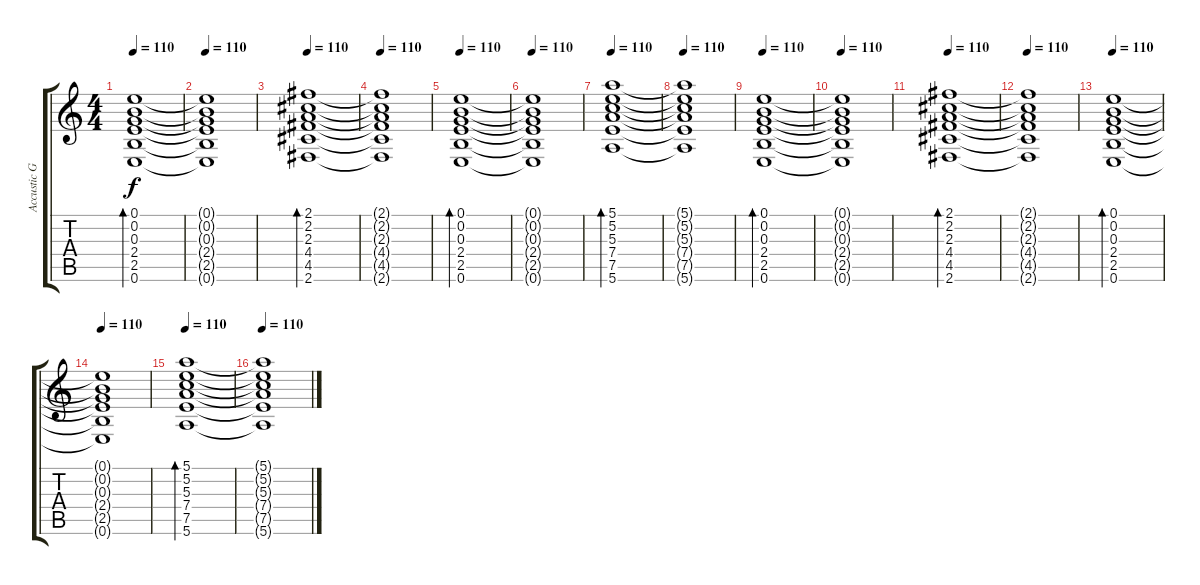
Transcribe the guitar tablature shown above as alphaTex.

\track ("Accustic Guitar 1" "Accustic G") {instrument electricguitarclean}
\staff {score tabs}
\tuning (E4 B3 G3 D3 A2 E2) {hide}
\ts (4 4)
\tempo 110
\clef g2
\ks c
(0.1 0.2 0.3 2.4 2.5 0.6).1{bd 60 dy f} |
\tempo 110
(0.1{t} 0.2{t} 0.3{t} 2.4{t} 2.5{t} 0.6{t}).1 |
\tempo 110
(2.1 2.2 2.3 4.4 4.5 2.6).1{bd 60} |
\tempo 110
(2.1{t} 2.2{t} 2.3{t} 4.4{t} 4.5{t} 2.6{t}).1 |
\tempo 110
(0.1 0.2 0.3 2.4 2.5 0.6).1{bd 60} |
\tempo 110
(0.1{t} 0.2{t} 0.3{t} 2.4{t} 2.5{t} 0.6{t}).1 |
\tempo 110
(5.1 5.2 5.3 7.4 7.5 5.6).1{bd 60} |
\tempo 110
(5.1{t} 5.2{t} 5.3{t} 7.4{t} 7.5{t} 5.6{t}).1 |
\tempo 110
(0.1 0.2 0.3 2.4 2.5 0.6).1{bd 60} |
\tempo 110
(0.1{t} 0.2{t} 0.3{t} 2.4{t} 2.5{t} 0.6{t}).1 |
\tempo 110
(2.1 2.2 2.3 4.4 4.5 2.6).1{bd 60} |
\tempo 110
(2.1{t} 2.2{t} 2.3{t} 4.4{t} 4.5{t} 2.6{t}).1 |
\tempo 110
(0.1 0.2 0.3 2.4 2.5 0.6).1{bd 60} |
\tempo 110
(0.1{t} 0.2{t} 0.3{t} 2.4{t} 2.5{t} 0.6{t}).1 |
\tempo 110
(5.1 5.2 5.3 7.4 7.5 5.6).1{bd 60} |
\tempo 110
(5.1{t} 5.2{t} 5.3{t} 7.4{t} 7.5{t} 5.6{t}).1
